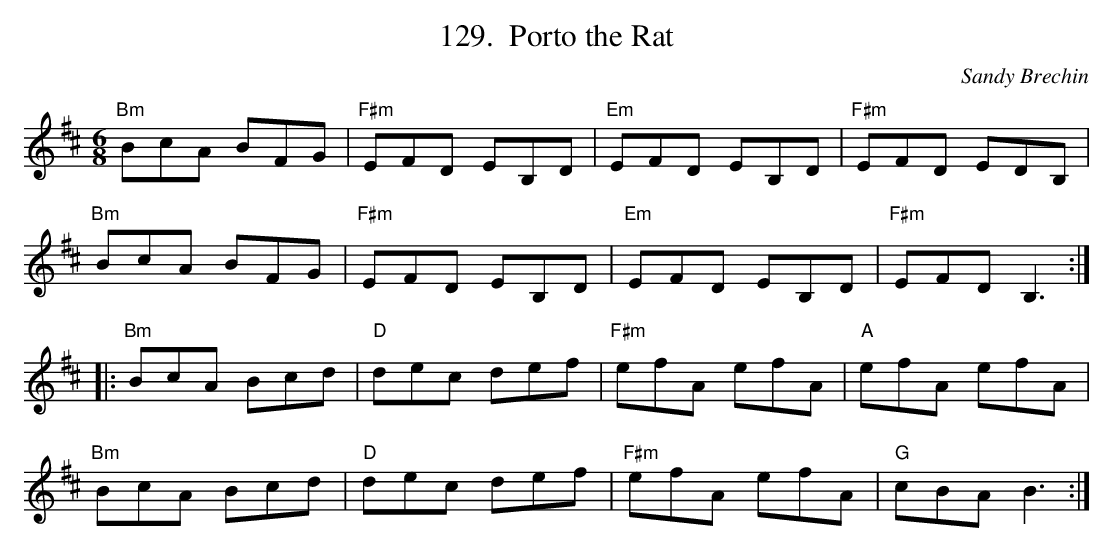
X:1
T:Porto the Rat
C:Sandy Brechin
M:6/8
L:1/8
K:Bm
"Bm"BcA BFG|"F#m"EFD EB,D|"Em"EFD EB,D|"F#m"EFD EDB,|
"Bm"BcA  BFG|"F#m"EFD EB,D|"Em"EFD EB,D|"F#m"EFD B,3:|
|:"Bm"BcA Bcd|"D"dec def|"F#m"efA efA|"A"efA efA|
"Bm"BcA Bcd|"D"dec def|"F#m"efA efA|"G"cBAB3:|
